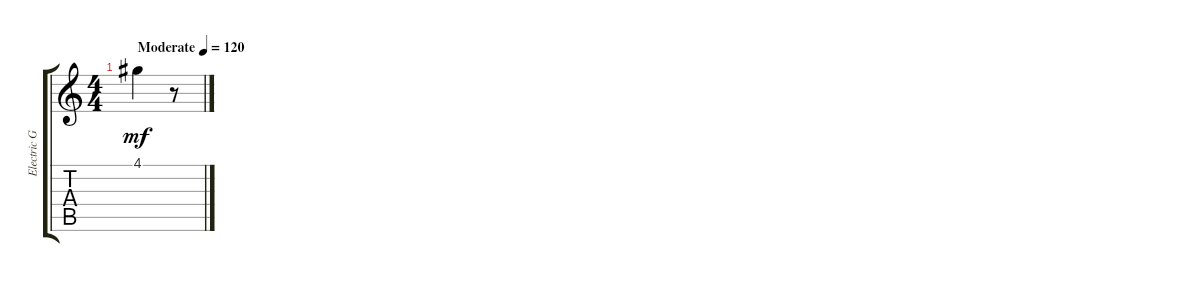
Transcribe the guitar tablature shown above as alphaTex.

\track ("Electric Guitar" "Electric G") {instrument electricguitarclean}
\staff {score tabs}
\tuning (E4 B3 G3 D3 A2 E2) {hide}
\ts (4 4)
\tempo (120 "Moderate")
\clef g2
\ks c
4.1.4{dy mf instrument electricguitarclean} r.8
